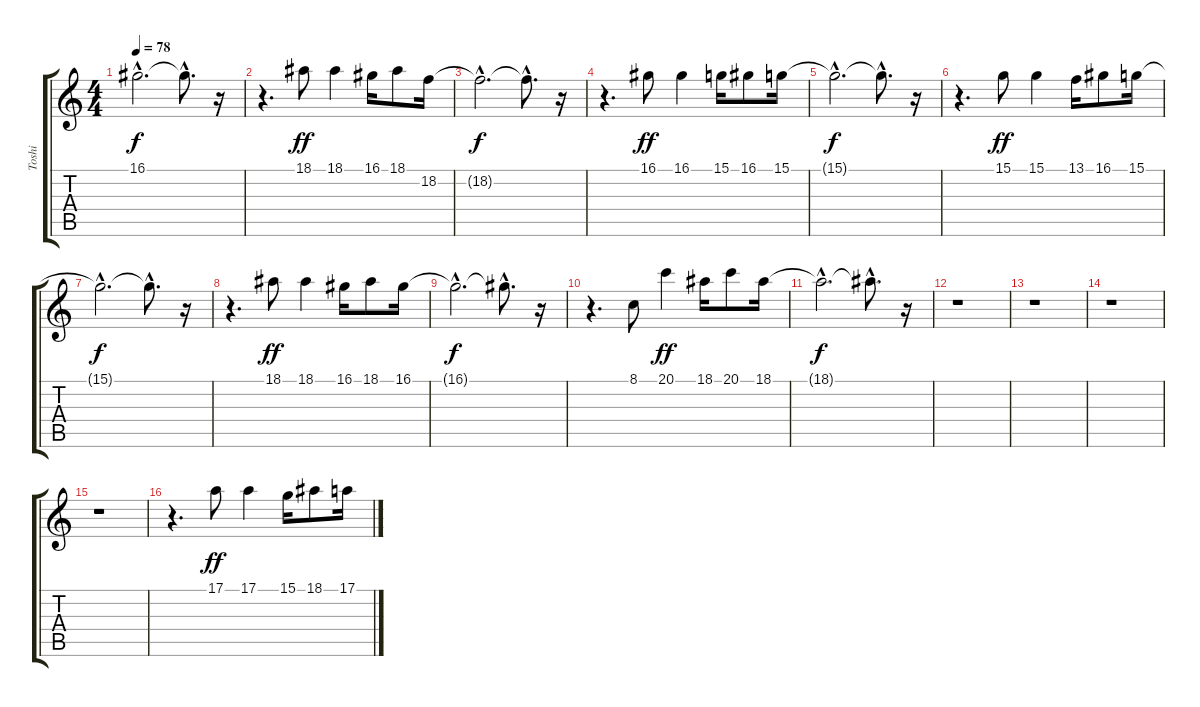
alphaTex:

\track ("Toshi" "Toshi") {instrument tenorsax}
\staff {score tabs}
\tuning (E4 B3 G3 D3 A2 E2) {hide}
\ts (4 4)
\tempo 78
\clef g2
\ks c
16.1{hac t}.2{d dy f} 16.1{hac t}.8{d} r.16 |
r.4{d} 18.1.8{dy ff} 18.1.4 16.1.16 18.1.8 18.2.16 |
18.2{hac t}.2{d dy f} 18.2{hac t}.8{d} r.16 |
r.4{d} 16.1.8{dy ff} 16.1.4 15.1.16 16.1.8 15.1.16 |
15.1{hac t}.2{d dy f} 15.1{hac t}.8{d} r.16 |
r.4{d} 15.1.8{dy ff} 15.1.4 13.1.16 16.1.8 15.1.16 |
15.1{hac t}.2{d dy f} 15.1{hac t}.8{d} r.16 |
r.4{d} 18.1.8{dy ff} 18.1.4 16.1.16 18.1.8 16.1.16 |
16.1{hac t}.2{d dy f} 16.1{hac t}.8{d} r.16 |
r.4{d} 8.1.8 20.1.4{dy ff} 18.1.16 20.1.8 18.1.16 |
18.1{hac t}.2{d dy f} 18.1{hac t}.8{d} r.16 |
r.1 |
r.1 |
r.1 |
r.1 |
r.4{d} 17.1.8{dy ff} 17.1.4 15.1.16 18.1.8 17.1.16
